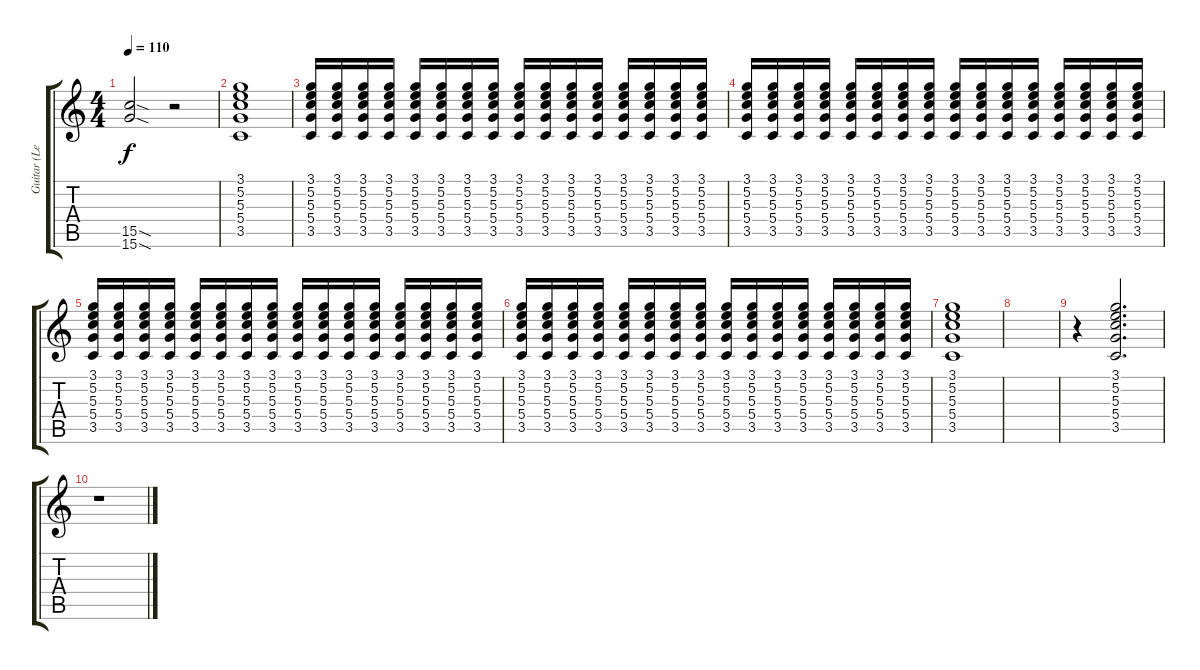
\track ("Guitar (Left)" "Guitar (Le") {instrument distortionguitar}
\staff {score tabs}
\tuning (E4 B3 G3 D3 A2 E2) {hide}
\ts (4 4)
\tempo 110
\clef g2
\ks c
(15.5{sod} 15.6{sod}).2{dy f} r.2 |
(3.1 5.2 5.3 5.4 3.5).1 |
(3.1 5.2 5.3 5.4 3.5).16 (3.1 5.2 5.3 5.4 3.5).16 (3.1 5.2 5.3 5.4 3.5).16 (3.1 5.2 5.3 5.4 3.5).16 (3.1 5.2 5.3 5.4 3.5).16 (3.1 5.2 5.3 5.4 3.5).16 (3.1 5.2 5.3 5.4 3.5).16 (3.1 5.2 5.3 5.4 3.5).16 (3.1 5.2 5.3 5.4 3.5).16 (3.1 5.2 5.3 5.4 3.5).16 (3.1 5.2 5.3 5.4 3.5).16 (3.1 5.2 5.3 5.4 3.5).16 (3.1 5.2 5.3 5.4 3.5).16 (3.1 5.2 5.3 5.4 3.5).16 (3.1 5.2 5.3 5.4 3.5).16 (3.1 5.2 5.3 5.4 3.5).16 |
(3.1 5.2 5.3 5.4 3.5).16 (3.1 5.2 5.3 5.4 3.5).16 (3.1 5.2 5.3 5.4 3.5).16 (3.1 5.2 5.3 5.4 3.5).16 (3.1 5.2 5.3 5.4 3.5).16 (3.1 5.2 5.3 5.4 3.5).16 (3.1 5.2 5.3 5.4 3.5).16 (3.1 5.2 5.3 5.4 3.5).16 (3.1 5.2 5.3 5.4 3.5).16 (3.1 5.2 5.3 5.4 3.5).16 (3.1 5.2 5.3 5.4 3.5).16 (3.1 5.2 5.3 5.4 3.5).16 (3.1 5.2 5.3 5.4 3.5).16 (3.1 5.2 5.3 5.4 3.5).16 (3.1 5.2 5.3 5.4 3.5).16 (3.1 5.2 5.3 5.4 3.5).16 |
(3.1 5.2 5.3 5.4 3.5).16 (3.1 5.2 5.3 5.4 3.5).16 (3.1 5.2 5.3 5.4 3.5).16 (3.1 5.2 5.3 5.4 3.5).16 (3.1 5.2 5.3 5.4 3.5).16 (3.1 5.2 5.3 5.4 3.5).16 (3.1 5.2 5.3 5.4 3.5).16 (3.1 5.2 5.3 5.4 3.5).16 (3.1 5.2 5.3 5.4 3.5).16 (3.1 5.2 5.3 5.4 3.5).16 (3.1 5.2 5.3 5.4 3.5).16 (3.1 5.2 5.3 5.4 3.5).16 (3.1 5.2 5.3 5.4 3.5).16 (3.1 5.2 5.3 5.4 3.5).16 (3.1 5.2 5.3 5.4 3.5).16 (3.1 5.2 5.3 5.4 3.5).16 |
(3.1 5.2 5.3 5.4 3.5).16 (3.1 5.2 5.3 5.4 3.5).16 (3.1 5.2 5.3 5.4 3.5).16 (3.1 5.2 5.3 5.4 3.5).16 (3.1 5.2 5.3 5.4 3.5).16 (3.1 5.2 5.3 5.4 3.5).16 (3.1 5.2 5.3 5.4 3.5).16 (3.1 5.2 5.3 5.4 3.5).16 (3.1 5.2 5.3 5.4 3.5).16 (3.1 5.2 5.3 5.4 3.5).16 (3.1 5.2 5.3 5.4 3.5).16 (3.1 5.2 5.3 5.4 3.5).16 (3.1 5.2 5.3 5.4 3.5).16 (3.1 5.2 5.3 5.4 3.5).16 (3.1 5.2 5.3 5.4 3.5).16 (3.1 5.2 5.3 5.4 3.5).16 |
(3.1 5.2 5.3 5.4 3.5).1 |
|
r.4 (3.1 5.2 5.3 5.4 3.5).2{d} |
r.1
